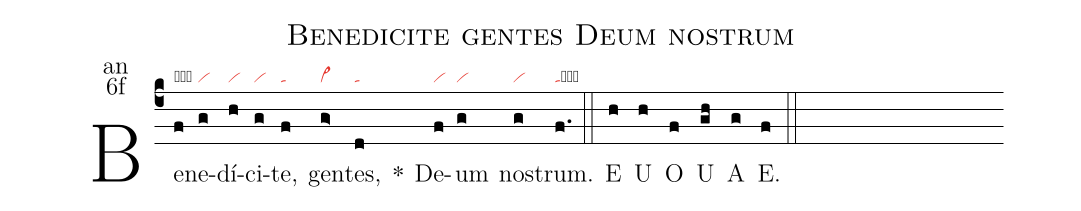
name:Benedicite gentes Deum nostrum;
office-part:an;
mode:6f;
nabc-lines:1;
%%
(c4)Be(f|obta)ne(g|vi)dí(h|vi)ci(g|vi)te,(f|ta) gen(g>|vi>)tes,(d|ta) <sp>*</sp>() De(f|vi)um(g|vi) no(g|vi)strum.(f.|tacb) (::)
<eu>E(h) U(h) O(f) U(gh) A(g) E.(f) </eu>(::)
